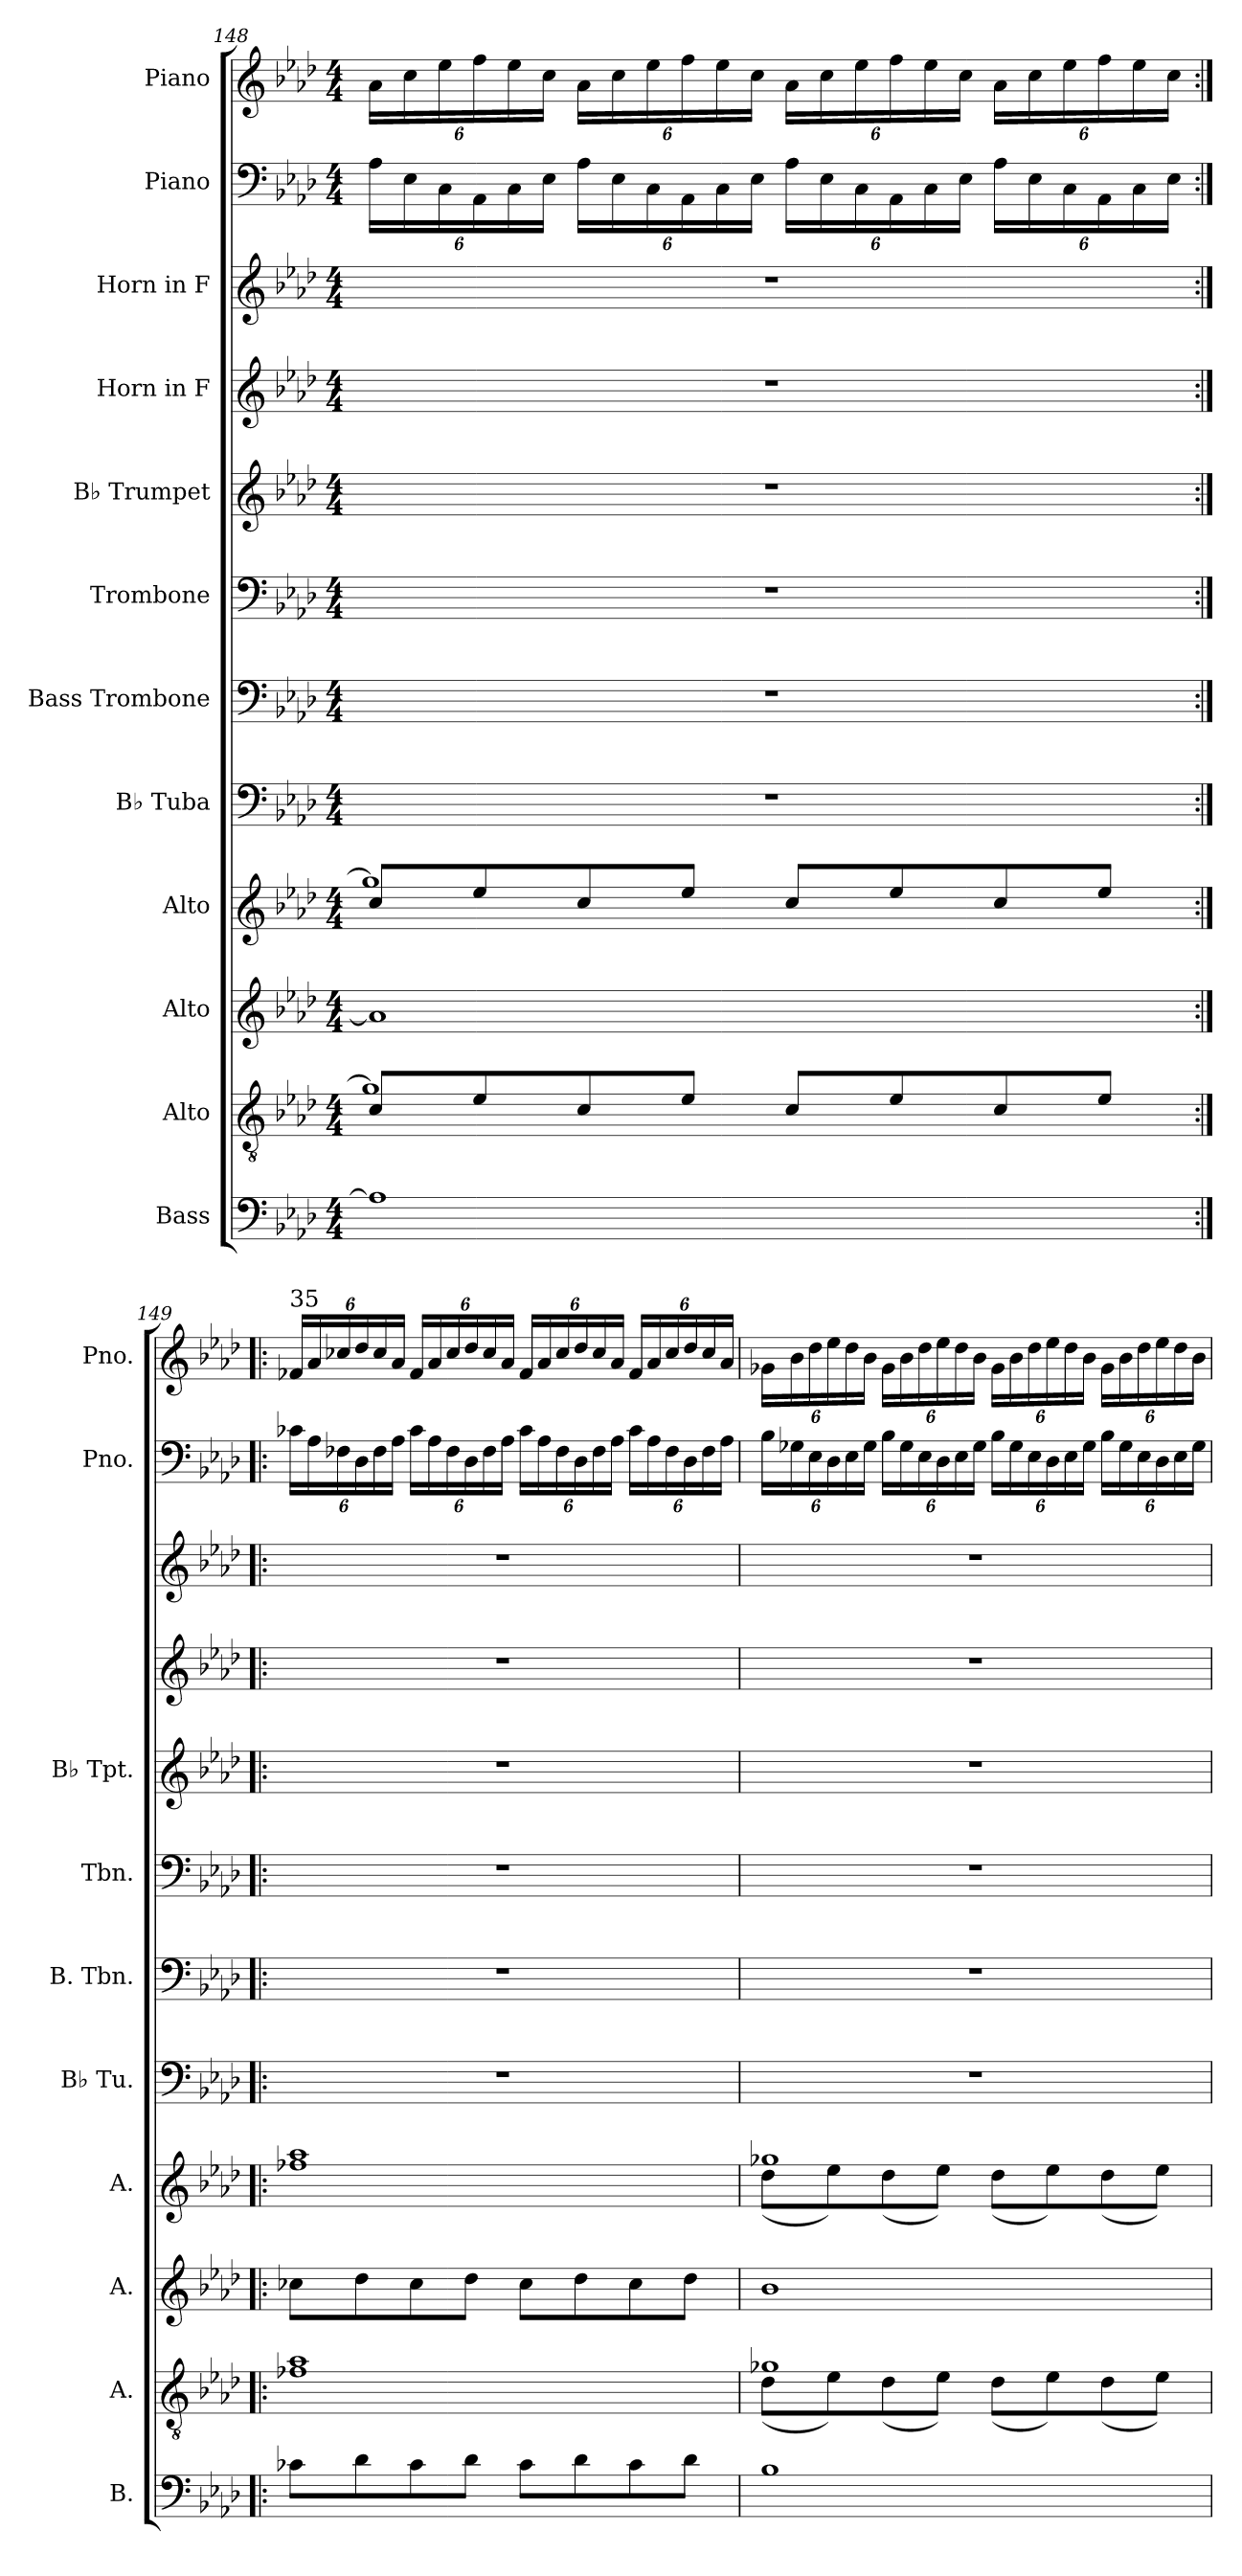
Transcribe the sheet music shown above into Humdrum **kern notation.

**kern	**kern	**kern	**kern	**kern	**kern	**kern	**kern	**kern	**kern	**kern	**kern
*part12	*part11	*part10	*part9	*part8	*part7	*part6	*part5	*part4	*part3	*part2	*part1
*staff12	*staff11	*staff10	*staff9	*staff8	*staff7	*staff6	*staff5	*staff4	*staff3	*staff2	*staff1
*I"Bass	*I"Alto	*I"Alto	*I"Alto	*I"B♭ Tuba	*I"Bass Trombone	*I"Trombone	*I"B♭ Trumpet	*I"Horn in F	*I"Horn in F	*I"Piano	*I"Piano
*I'B.	*I'A.	*I'A.	*I'A.	*I'B♭ Tu.	*I'B. Tbn.	*I'Tbn.	*I'B♭ Tpt.	*	*	*I'Pno.	*I'Pno.
!!LO:PB:g=z
*clefF4	*clefGv2	*clefG2	*clefG2	*clefF4	*clefF4	*clefF4	*clefG2	*clefG2	*clefG2	*clefF4	*clefG2
*	*	*	*	*	*	*	*ITrd1c2	*ITrd4c7	*ITrd4c7	*	*
*k[b-e-a-d-]	*k[b-e-a-d-]	*k[b-e-a-d-]	*k[b-e-a-d-]	*k[b-e-a-d-]	*k[b-e-a-d-]	*k[b-e-a-d-]	*k[b-e-a-d-g-c-]	*k[b-e-a-d-g-]	*k[b-e-a-d-g-]	*k[b-e-a-d-]	*k[b-e-a-d-]
*M4/4	*M4/4	*M4/4	*M4/4	*M4/4	*M4/4	*M4/4	*M4/4	*M4/4	*M4/4	*M4/4	*M4/4
=148	=148	=148	=148	=148	=148	=148	=148	=148	=148	=148	=148
*	*^	*	*^	*	*	*	*	*	*	*	*
*	*	*	*	*	*	*	*	*	*	*	*	*Xbrackettup	*Xbrackettup
1A-]	8c/L	1g-]	1a-]	8cc/L	1gg-]	1r	1r	1r	1r	1r	1r	24A-\LL	24a-\LL
.	.	.	.	.	.	.	.	.	.	.	.	24E-\	24cc\
.	.	.	.	.	.	.	.	.	.	.	.	24C\	24ee-\
.	8e-/	.	.	8ee-/	.	.	.	.	.	.	.	24AA-\	24ff\
.	.	.	.	.	.	.	.	.	.	.	.	24C\	24ee-\
.	.	.	.	.	.	.	.	.	.	.	.	24E-\JJ	24cc\JJ
.	8c/	.	.	8cc/	.	.	.	.	.	.	.	24A-\LL	24a-\LL
.	.	.	.	.	.	.	.	.	.	.	.	24E-\	24cc\
.	.	.	.	.	.	.	.	.	.	.	.	24C\	24ee-\
.	8e-/J	.	.	8ee-/J	.	.	.	.	.	.	.	24AA-\	24ff\
.	.	.	.	.	.	.	.	.	.	.	.	24C\	24ee-\
.	.	.	.	.	.	.	.	.	.	.	.	24E-\JJ	24cc\JJ
.	8c/L	.	.	8cc/L	.	.	.	.	.	.	.	24A-\LL	24a-\LL
.	.	.	.	.	.	.	.	.	.	.	.	24E-\	24cc\
.	.	.	.	.	.	.	.	.	.	.	.	24C\	24ee-\
.	8e-/	.	.	8ee-/	.	.	.	.	.	.	.	24AA-\	24ff\
.	.	.	.	.	.	.	.	.	.	.	.	24C\	24ee-\
.	.	.	.	.	.	.	.	.	.	.	.	24E-\JJ	24cc\JJ
.	8c/	.	.	8cc/	.	.	.	.	.	.	.	24A-\LL	24a-\LL
.	.	.	.	.	.	.	.	.	.	.	.	24E-\	24cc\
.	.	.	.	.	.	.	.	.	.	.	.	24C\	24ee-\
.	8e-/J	.	.	8ee-/J	.	.	.	.	.	.	.	24AA-\	24ff\
.	.	.	.	.	.	.	.	.	.	.	.	24C\	24ee-\
.	.	.	.	.	.	.	.	.	.	.	.	24E-\JJ	24cc\JJ
*	*v	*v	*	*v	*v	*	*	*	*	*	*	*	*
!!LO:PB:g=z
=149:|!|:	=149:|!|:	=149:|!|:	=149:|!|:	=149:|!|:	=149:|!|:	=149:|!|:	=149:|!|:	=149:|!|:	=149:|!|:	=149:|!|:	=149:|!|:
!	!	!	!	!	!	!	!	!	!	!	!LO:TX:a:t=35
8c-X\L	1f-X 1a-	8cc-X\L	1ff-X 1aa-	1r	1r	1r	1r	1r	1r	24c-X\LL	24f-X/LL
.	.	.	.	.	.	.	.	.	.	24A-\	24a-/
.	.	.	.	.	.	.	.	.	.	24F-X\	24cc-X/
8d-\	.	8dd-\	.	.	.	.	.	.	.	24D-\	24dd-/
.	.	.	.	.	.	.	.	.	.	24F-\	24cc-/
.	.	.	.	.	.	.	.	.	.	24A-\JJ	24a-/JJ
8c-\	.	8cc-\	.	.	.	.	.	.	.	24c-\LL	24f-/LL
.	.	.	.	.	.	.	.	.	.	24A-\	24a-/
.	.	.	.	.	.	.	.	.	.	24F-\	24cc-/
8d-\J	.	8dd-\J	.	.	.	.	.	.	.	24D-\	24dd-/
.	.	.	.	.	.	.	.	.	.	24F-\	24cc-/
.	.	.	.	.	.	.	.	.	.	24A-\JJ	24a-/JJ
8c-\L	.	8cc-\L	.	.	.	.	.	.	.	24c-\LL	24f-/LL
.	.	.	.	.	.	.	.	.	.	24A-\	24a-/
.	.	.	.	.	.	.	.	.	.	24F-\	24cc-/
8d-\	.	8dd-\	.	.	.	.	.	.	.	24D-\	24dd-/
.	.	.	.	.	.	.	.	.	.	24F-\	24cc-/
.	.	.	.	.	.	.	.	.	.	24A-\JJ	24a-/JJ
8c-\	.	8cc-\	.	.	.	.	.	.	.	24c-\LL	24f-/LL
.	.	.	.	.	.	.	.	.	.	24A-\	24a-/
.	.	.	.	.	.	.	.	.	.	24F-\	24cc-/
8d-\J	.	8dd-\J	.	.	.	.	.	.	.	24D-\	24dd-/
.	.	.	.	.	.	.	.	.	.	24F-\	24cc-/
.	.	.	.	.	.	.	.	.	.	24A-\JJ	24a-/JJ
!!LO:PB:g=z
=150	=150	=150	=150	=150	=150	=150	=150	=150	=150	=150	=150
*	*^	*	*^	*	*	*	*	*	*	*	*
1B-	1g-X	(8d-\L	1b-	1gg-X	(8dd-\L	1r	1r	1r	1r	1r	1r	24B-\LL	24g-X\LL
.	.	.	.	.	.	.	.	.	.	.	.	24G-X\	24b-\
.	.	.	.	.	.	.	.	.	.	.	.	24E-\	24dd-\
.	.	8e-\)	.	.	8ee-\)	.	.	.	.	.	.	24D-\	24ee-\
.	.	.	.	.	.	.	.	.	.	.	.	24E-\	24dd-\
.	.	.	.	.	.	.	.	.	.	.	.	24G-\JJ	24b-\JJ
.	.	(8d-\	.	.	(8dd-\	.	.	.	.	.	.	24B-\LL	24g-\LL
.	.	.	.	.	.	.	.	.	.	.	.	24G-\	24b-\
.	.	.	.	.	.	.	.	.	.	.	.	24E-\	24dd-\
.	.	8e-\J)	.	.	8ee-\J)	.	.	.	.	.	.	24D-\	24ee-\
.	.	.	.	.	.	.	.	.	.	.	.	24E-\	24dd-\
.	.	.	.	.	.	.	.	.	.	.	.	24G-\JJ	24b-\JJ
.	.	(8d-\L	.	.	(8dd-\L	.	.	.	.	.	.	24B-\LL	24g-\LL
.	.	.	.	.	.	.	.	.	.	.	.	24G-\	24b-\
.	.	.	.	.	.	.	.	.	.	.	.	24E-\	24dd-\
.	.	8e-\)	.	.	8ee-\)	.	.	.	.	.	.	24D-\	24ee-\
.	.	.	.	.	.	.	.	.	.	.	.	24E-\	24dd-\
.	.	.	.	.	.	.	.	.	.	.	.	24G-\JJ	24b-\JJ
.	.	(8d-\	.	.	(8dd-\	.	.	.	.	.	.	24B-\LL	24g-\LL
.	.	.	.	.	.	.	.	.	.	.	.	24G-\	24b-\
.	.	.	.	.	.	.	.	.	.	.	.	24E-\	24dd-\
.	.	8e-\J)	.	.	8ee-\J)	.	.	.	.	.	.	24D-\	24ee-\
.	.	.	.	.	.	.	.	.	.	.	.	24E-\	24dd-\
.	.	.	.	.	.	.	.	.	.	.	.	24G-\JJ	24b-\JJ
*	*v	*v	*	*v	*v	*	*	*	*	*	*	*	*
=	=	=	=	=	=	=	=	=	=	=	=
*-	*-	*-	*-	*-	*-	*-	*-	*-	*-	*-	*-
